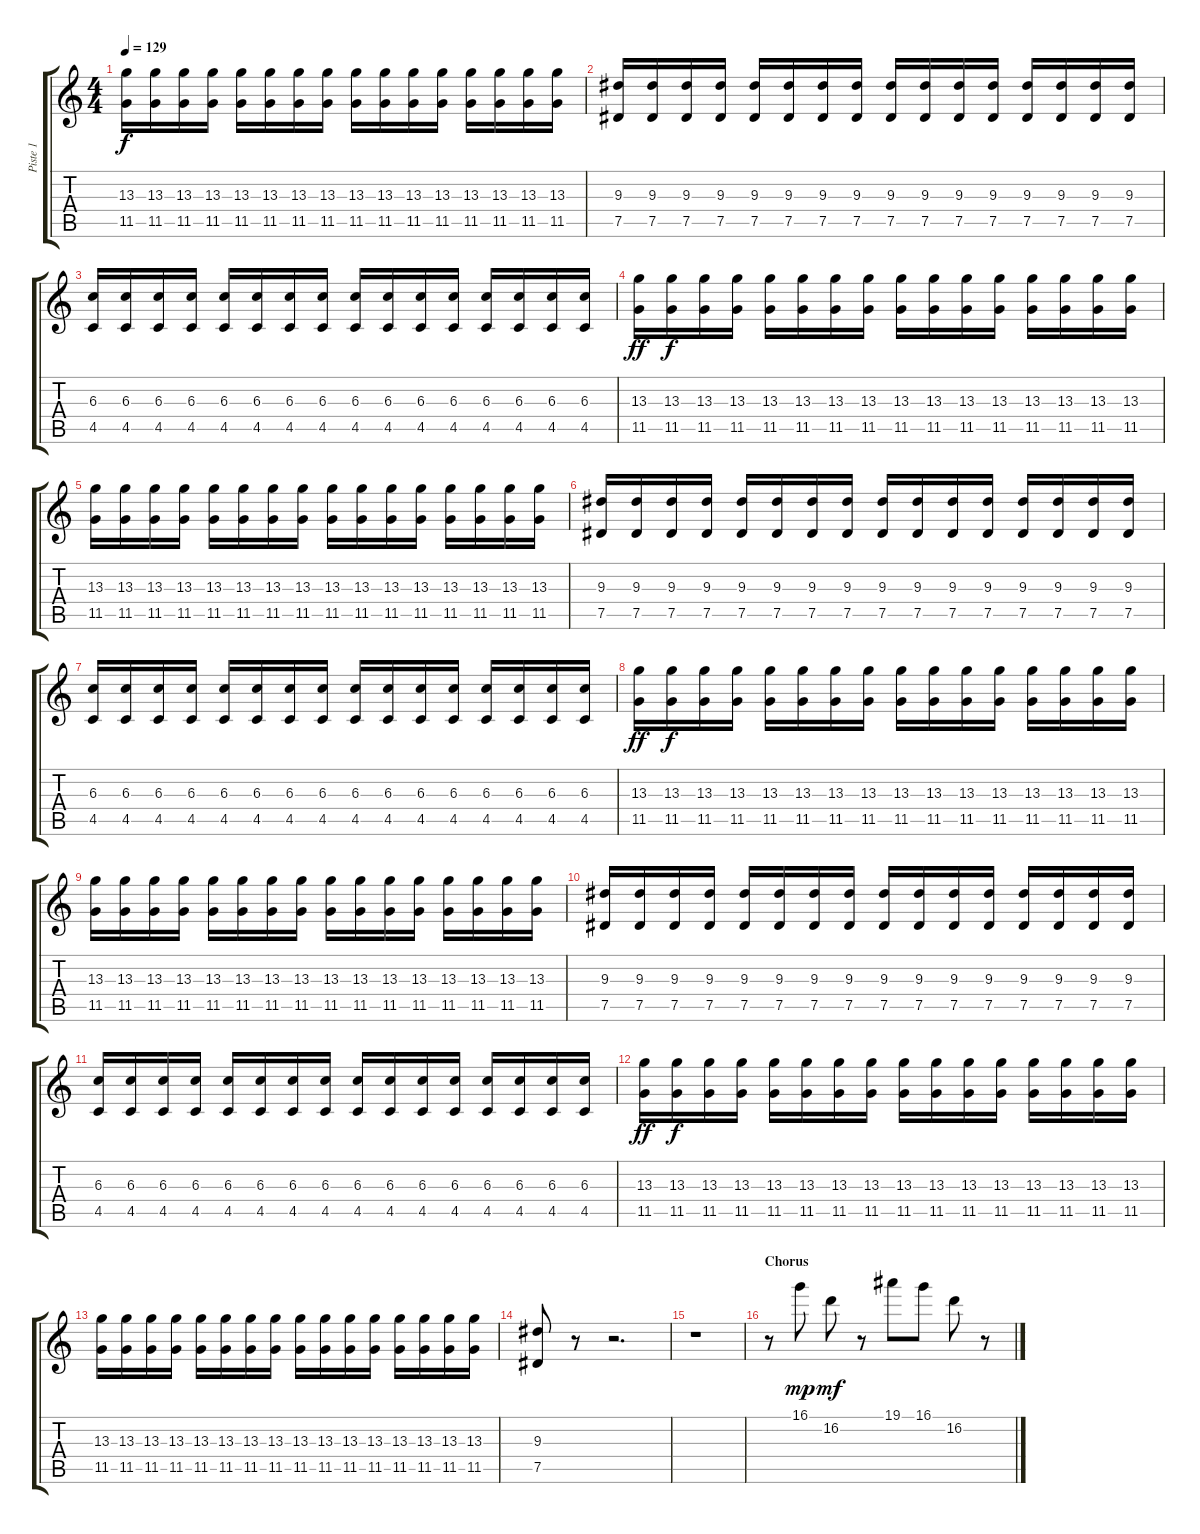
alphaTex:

\track ("Piste 1" "Piste 1") {instrument electricguitarmuted}
\staff {score tabs}
\tuning (Eb4 Bb3 Gb3 Db3 Ab2 Eb2) {hide}
\ts (4 4)
\tempo 129
\clef g2
\ks c
(13.3 11.5).16{dy f} (13.3 11.5).16 (13.3 11.5).16 (13.3 11.5).16 (13.3 11.5).16 (13.3 11.5).16 (13.3 11.5).16 (13.3 11.5).16 (13.3 11.5).16 (13.3 11.5).16 (13.3 11.5).16 (13.3 11.5).16 (13.3 11.5).16 (13.3 11.5).16 (13.3 11.5).16 (13.3 11.5).16 |
(9.3 7.5).16 (9.3 7.5).16 (9.3 7.5).16 (9.3 7.5).16 (9.3 7.5).16 (9.3 7.5).16 (9.3 7.5).16 (9.3 7.5).16 (9.3 7.5).16 (9.3 7.5).16 (9.3 7.5).16 (9.3 7.5).16 (9.3 7.5).16 (9.3 7.5).16 (9.3 7.5).16 (9.3 7.5).16 |
(6.3 4.5).16 (6.3 4.5).16 (6.3 4.5).16 (6.3 4.5).16 (6.3 4.5).16 (6.3 4.5).16 (6.3 4.5).16 (6.3 4.5).16 (6.3 4.5).16 (6.3 4.5).16 (6.3 4.5).16 (6.3 4.5).16 (6.3 4.5).16 (6.3 4.5).16 (6.3 4.5).16 (6.3 4.5).16 |
(13.3 11.5).16{dy ff} (13.3 11.5).16{dy f} (13.3 11.5).16 (13.3 11.5).16 (13.3 11.5).16 (13.3 11.5).16 (13.3 11.5).16 (13.3 11.5).16 (13.3 11.5).16 (13.3 11.5).16 (13.3 11.5).16 (13.3 11.5).16 (13.3 11.5).16 (13.3 11.5).16 (13.3 11.5).16 (13.3 11.5).16 |
(13.3 11.5).16 (13.3 11.5).16 (13.3 11.5).16 (13.3 11.5).16 (13.3 11.5).16 (13.3 11.5).16 (13.3 11.5).16 (13.3 11.5).16 (13.3 11.5).16 (13.3 11.5).16 (13.3 11.5).16 (13.3 11.5).16 (13.3 11.5).16 (13.3 11.5).16 (13.3 11.5).16 (13.3 11.5).16 |
(9.3 7.5).16 (9.3 7.5).16 (9.3 7.5).16 (9.3 7.5).16 (9.3 7.5).16 (9.3 7.5).16 (9.3 7.5).16 (9.3 7.5).16 (9.3 7.5).16 (9.3 7.5).16 (9.3 7.5).16 (9.3 7.5).16 (9.3 7.5).16 (9.3 7.5).16 (9.3 7.5).16 (9.3 7.5).16 |
(6.3 4.5).16 (6.3 4.5).16 (6.3 4.5).16 (6.3 4.5).16 (6.3 4.5).16 (6.3 4.5).16 (6.3 4.5).16 (6.3 4.5).16 (6.3 4.5).16 (6.3 4.5).16 (6.3 4.5).16 (6.3 4.5).16 (6.3 4.5).16 (6.3 4.5).16 (6.3 4.5).16 (6.3 4.5).16 |
(13.3 11.5).16{dy ff} (13.3 11.5).16{dy f} (13.3 11.5).16 (13.3 11.5).16 (13.3 11.5).16 (13.3 11.5).16 (13.3 11.5).16 (13.3 11.5).16 (13.3 11.5).16 (13.3 11.5).16 (13.3 11.5).16 (13.3 11.5).16 (13.3 11.5).16 (13.3 11.5).16 (13.3 11.5).16 (13.3 11.5).16 |
(13.3 11.5).16 (13.3 11.5).16 (13.3 11.5).16 (13.3 11.5).16 (13.3 11.5).16 (13.3 11.5).16 (13.3 11.5).16 (13.3 11.5).16 (13.3 11.5).16 (13.3 11.5).16 (13.3 11.5).16 (13.3 11.5).16 (13.3 11.5).16 (13.3 11.5).16 (13.3 11.5).16 (13.3 11.5).16 |
(9.3 7.5).16 (9.3 7.5).16 (9.3 7.5).16 (9.3 7.5).16 (9.3 7.5).16 (9.3 7.5).16 (9.3 7.5).16 (9.3 7.5).16 (9.3 7.5).16 (9.3 7.5).16 (9.3 7.5).16 (9.3 7.5).16 (9.3 7.5).16 (9.3 7.5).16 (9.3 7.5).16 (9.3 7.5).16 |
(6.3 4.5).16 (6.3 4.5).16 (6.3 4.5).16 (6.3 4.5).16 (6.3 4.5).16 (6.3 4.5).16 (6.3 4.5).16 (6.3 4.5).16 (6.3 4.5).16 (6.3 4.5).16 (6.3 4.5).16 (6.3 4.5).16 (6.3 4.5).16 (6.3 4.5).16 (6.3 4.5).16 (6.3 4.5).16 |
(13.3 11.5).16{dy ff} (13.3 11.5).16{dy f} (13.3 11.5).16 (13.3 11.5).16 (13.3 11.5).16 (13.3 11.5).16 (13.3 11.5).16 (13.3 11.5).16 (13.3 11.5).16 (13.3 11.5).16 (13.3 11.5).16 (13.3 11.5).16 (13.3 11.5).16 (13.3 11.5).16 (13.3 11.5).16 (13.3 11.5).16 |
(13.3 11.5).16 (13.3 11.5).16 (13.3 11.5).16 (13.3 11.5).16 (13.3 11.5).16 (13.3 11.5).16 (13.3 11.5).16 (13.3 11.5).16 (13.3 11.5).16 (13.3 11.5).16 (13.3 11.5).16 (13.3 11.5).16 (13.3 11.5).16 (13.3 11.5).16 (13.3 11.5).16 (13.3 11.5).16 |
(9.3 7.5).8 r.8 r.2{d} |
r.1 |
\section ("" "Chorus")
r.8 16.1.8{dy mp volume 8 instrument distortionguitar} 16.2.8{dy mf} r.8 19.1.8 16.1.8 16.2.8 r.8
